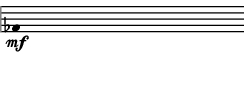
\version "2.24.3"
        \language "english"
#(set-global-staff-size 12)
\paper {
  #(set-paper-size '(cons (* 41.344000000000015 mm) (* 25 mm)))
  indent = 0\mm
  left-margin = 0\mm
  right-margin = 0\mm
  top-margin = 0\mm
  bottom-margin = 0\mm
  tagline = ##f
  print-page-number = ##f
}

\layout {
  line-width = 41.344000000000015\mm
  ragged-right = ##f
  \context {
    \Score
    \remove "Bar_number_engraver"
    \remove "Time_signature_engraver"
    \remove "Metronome_mark_engraver"
    \override SpacingSpanner.spacing-increment = #4
    \override SpacingSpanner.uniform-stretching = ##t
  }
  \context {
    \Staff
    \remove "Time_signature_engraver"
    \override Flag.stencil = #modern-straight-flag
    \remove "Clef_engraver"
    \override Stem.transparent = ##t
    \accidentalStyle "dodecaphonic"
    \remove "Bar_engraver"
  }
}

\score {
  \new StaffGroup <<
    \override Score.SystemStartBar.collapse-height = 2
    \override Score.SystemStartBar.X-offset = 0
    \override Score.SystemStartBar.color = #(rgb-color 0.51 0.51 0.51)
    \new Staff {
      
      \clef "bass"
      
      af,4*326/100_\mf
    }
  >>
}